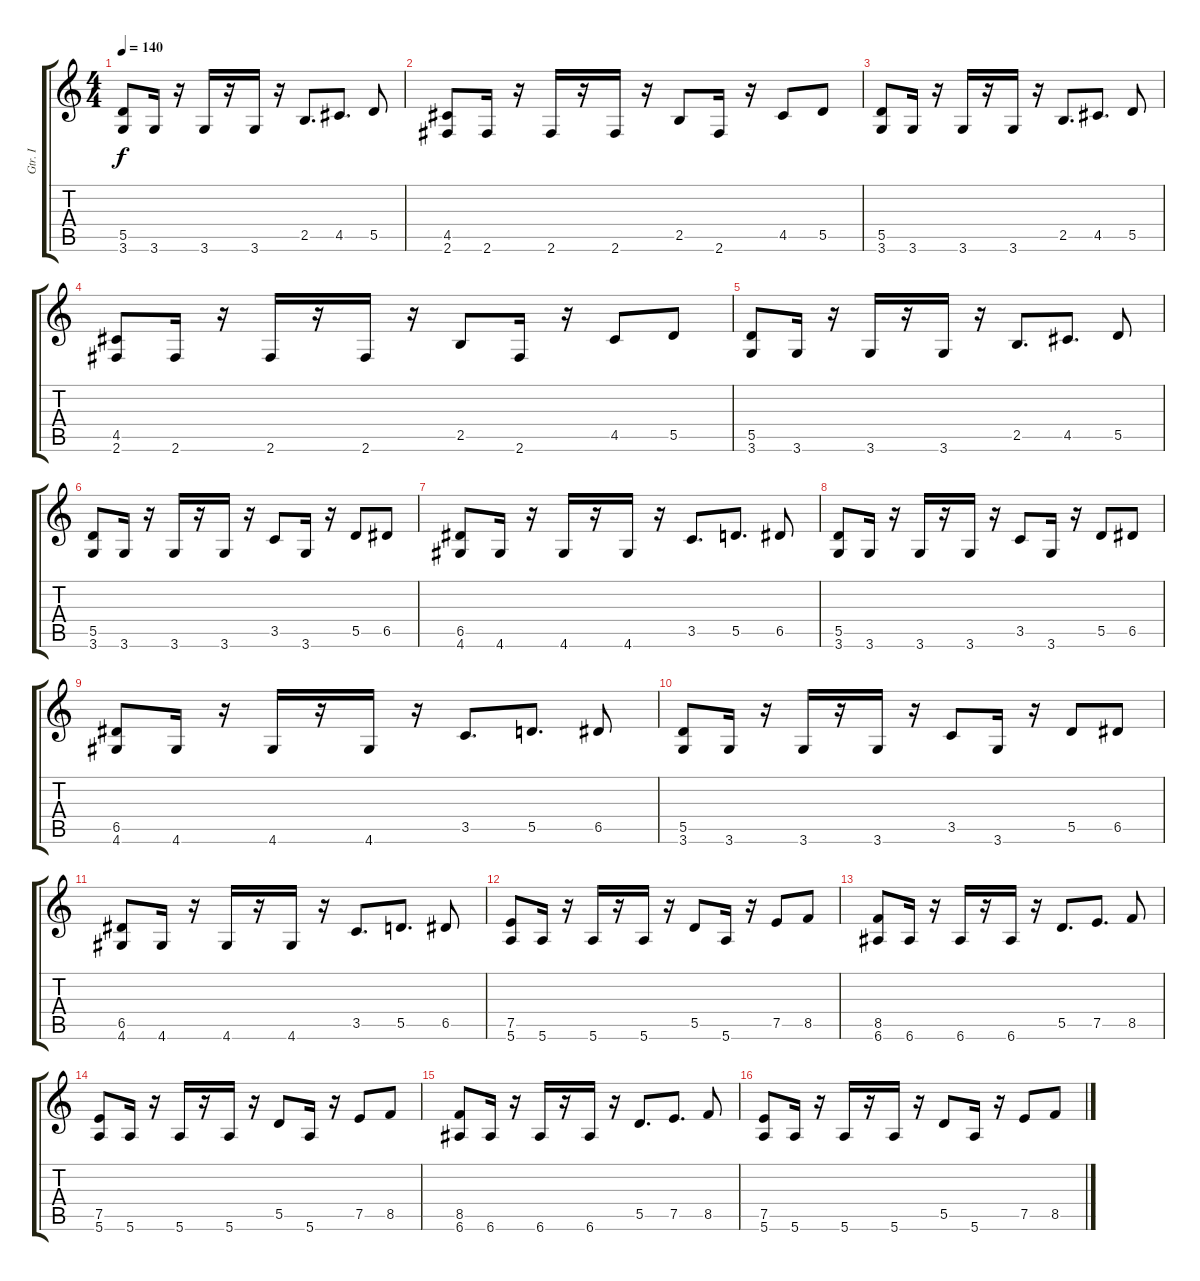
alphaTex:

\track ("Gtr. I" "Gtr. I") {instrument acousticguitarsteel}
\staff {score tabs}
\tuning (E4 B3 G3 D3 A2 E2) {hide}
\ts (4 4)
\tempo 140
\clef g2
\ks c
(5.5 3.6).8{dy f} 3.6.16 r.16 3.6.16 r.16 3.6.16 r.16 2.5.8{d} 4.5.8{d} 5.5.8 |
(4.5 2.6).8 2.6.16 r.16 2.6.16 r.16 2.6.16 r.16 2.5.8 2.6.16 r.16 4.5.8 5.5.8 |
(5.5 3.6).8 3.6.16 r.16 3.6.16 r.16 3.6.16 r.16 2.5.8{d} 4.5.8{d} 5.5.8 |
(4.5 2.6).8 2.6.16 r.16 2.6.16 r.16 2.6.16 r.16 2.5.8 2.6.16 r.16 4.5.8 5.5.8 |
(5.5 3.6).8 3.6.16 r.16 3.6.16 r.16 3.6.16 r.16 2.5.8{d} 4.5.8{d} 5.5.8 |
(5.5 3.6).8 3.6.16 r.16 3.6.16 r.16 3.6.16 r.16 3.5.8 3.6.16 r.16 5.5.8 6.5.8 |
(6.5 4.6).8 4.6.16 r.16 4.6.16 r.16 4.6.16 r.16 3.5.8{d} 5.5.8{d} 6.5.8 |
(5.5 3.6).8 3.6.16 r.16 3.6.16 r.16 3.6.16 r.16 3.5.8 3.6.16 r.16 5.5.8 6.5.8 |
(6.5 4.6).8 4.6.16 r.16 4.6.16 r.16 4.6.16 r.16 3.5.8{d} 5.5.8{d} 6.5.8 |
(5.5 3.6).8 3.6.16 r.16 3.6.16 r.16 3.6.16 r.16 3.5.8 3.6.16 r.16 5.5.8 6.5.8 |
(6.5 4.6).8 4.6.16 r.16 4.6.16 r.16 4.6.16 r.16 3.5.8{d} 5.5.8{d} 6.5.8 |
(7.5 5.6).8 5.6.16 r.16 5.6.16 r.16 5.6.16 r.16 5.5.8 5.6.16 r.16 7.5.8 8.5.8 |
(8.5 6.6).8 6.6.16 r.16 6.6.16 r.16 6.6.16 r.16 5.5.8{d} 7.5.8{d} 8.5.8 |
(7.5 5.6).8 5.6.16 r.16 5.6.16 r.16 5.6.16 r.16 5.5.8 5.6.16 r.16 7.5.8 8.5.8 |
(8.5 6.6).8 6.6.16 r.16 6.6.16 r.16 6.6.16 r.16 5.5.8{d} 7.5.8{d} 8.5.8 |
(7.5 5.6).8 5.6.16 r.16 5.6.16 r.16 5.6.16 r.16 5.5.8 5.6.16 r.16 7.5.8 8.5.8
